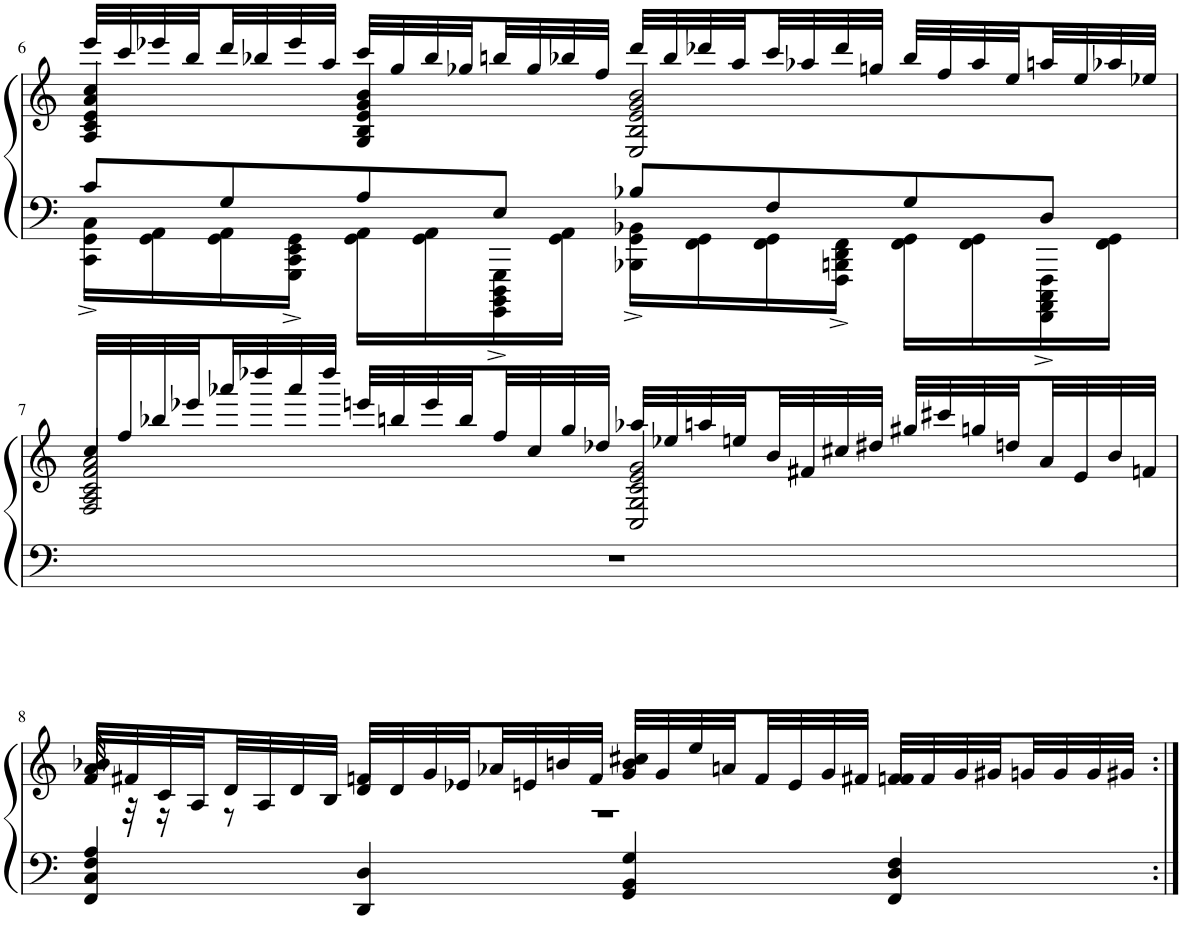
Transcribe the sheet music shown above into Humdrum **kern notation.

**kern	**kern
*part1	*part1
*staff2	*staff1
*I"Piano	*
*I'Pno.	*
!!LO:PB:g=z
*clefF4	*clefG2
*k[]	*k[]
*M4/4	*M4/4
=6	=6
*^	*^
8c/L	16CC\^ 16GG\^ 16C\^LL	32eee/LLL	4A/ 4c/ 4e/ 4a/ 4cc/
.	.	32ccc/	.
.	16GG\ 16AA\	32eee-X/	.
.	.	32bb/	.
8G/	16GG\ 16AA\	32ddd/	.
.	.	32bb-X/	.
.	16GGG\^ 16CC\^ 16EE\^ 16GG\^JJ	32eee-/	.
.	.	32aa/JJJ	.
8A/	16GG\ 16AA\LL	32ccc/LLL	4G/ 4B/ 4e/ 4g/ 4b/
.	.	32gg/	.
.	16GG\ 16AA\	32bb-/	.
.	.	32gg-X/	.
8E/J	16GGGG\^ 16BBBB\^ 16DDD\^ 16GGG\^	32bbn/	.
.	.	32gg-/	.
.	16GG\ 16AA\JJ	32bb-X/	.
.	.	32ff/JJJ	.
8B-X/L	16BBB-X\^ 16GG\^ 16BB-X\^LL	32ddd/LLL	2E/ 2B/ 2e/ 2g/ 2b/
.	.	32bb-/	.
.	16FF\ 16GG\	32ddd-X/	.
.	.	32aa/	.
8F/	16FF\ 16GG\	32ccc/	.
.	.	32aa-X/	.
.	16FFF\^ 16BBBn\^ 16DD\^ 16FF\^JJ	32ddd-/	.
.	.	32ggn/JJJ	.
8G/	16FF\ 16GG\LL	32bb-/LLL	.
.	.	32ff/	.
.	16FF\ 16GG\	32aa-/	.
.	.	32ee/	.
8D/J	16FFFF\^ 16AAAA\^ 16CCC\^ 16FFF\^	32aan/	.
.	.	32ee/	.
.	16FF\ 16GG\JJ	32aa-X/	.
.	.	32ee-X/JJJ	.
*v	*v	*	*
!!LO:LB:g=z	!!
=7	=7	=7
1r	32cc/LLL	2F/ 2A/ 2c/ 2f/ 2a/
.	32ff/	.
.	32bb-X/	.
.	32eee-X/	.
.	32aaa-X/	.
.	32dddd-X/	.
.	32aaa-/	.
.	32dddd-/JJJ	.
.	32eeen/LLL	.
.	32bbn/	.
.	32eee/	.
.	32bb/	.
.	32ff/	.
.	32cc/	.
.	32gg/	.
.	32dd-X/JJJ	.
.	32aa-X/LLL	2C/ 2G/ 2c/ 2e/ 2g/
.	32ee-X/	.
.	32aan/	.
.	32een/	.
.	32b/	.
.	32f#X/	.
.	32cc#X/	.
.	32dd#X/JJJ	.
.	32gg#X/LLL	.
.	32ccc#X/	.
.	32ggn/	.
.	32ddn/	.
.	32a/	.
.	32e/	.
.	32b/	.
.	32fn/JJJ	.
!!LO:LB:g=z	!!
=8	=8	=8
*^	*	*
1r	4FF/ 4C/ 4F/ 4A/	32b-X/LLL	32f/ 32a/
.	.	32f#X/	32r
.	.	32c/	16r
.	.	32A/	.
.	.	32d/	8r
.	.	32A/	.
.	.	32d/	.
.	.	32B/JJJ	.
.	4DD/ 4D/	32fn/LLL	4d/
.	.	32d/	.
.	.	32g/	.
.	.	32e-X/	.
.	.	32a-X/	.
.	.	32en/	.
.	.	32bn/	.
.	.	32f/JJJ	.
.	4GG/ 4BB/ 4G/	32cc#X/LLL	4g/ 4b/
.	.	32g/	.
.	.	32ee/	.
.	.	32an/	.
.	.	32f/	.
.	.	32e/	.
.	.	32g/	.
.	.	32f#X/JJJ	.
.	4FF/ 4D/ 4F/	32fn/LLL	4f/
.	.	32f/	.
.	.	32g/	.
.	.	32g#X/	.
.	.	32gn/	.
.	.	32g/	.
.	.	32g/	.
.	.	32g#X/JJJ	.
*v	*v	*	*
*	*v	*v
=:|!	=:|!
*-	*-
